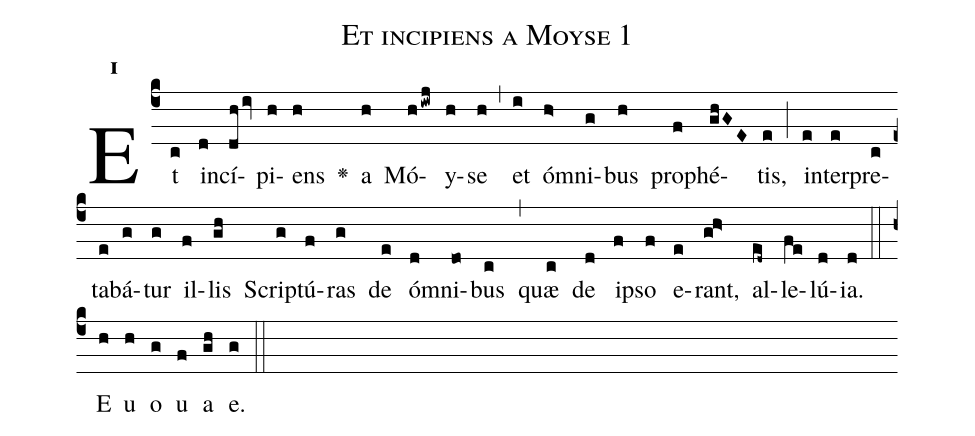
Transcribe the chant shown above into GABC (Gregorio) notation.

name:Et incipiens a Moyse 1;
office-part:Antiphona;
mode:1;
%%
initial-style: 1;
name: Et incipiens a Moyse 1
book: Antiphonae & Responsoria/Tomus II, p. 152;
occasion: Octava Paschae Feria IV;
office-part: Laudes Ant E;
user-notes: ;
commentary: ;
annotation: 1g;
centering-scheme: english;
fontsize: 12;
font: OFLSortsMillGoudy;
height: 11;
width: 4.5;
%%
(c4)Et(c) in(d)cí(dhiv)pi(h)ens(h) <v>\greheightstar</v>() a(h) Mó(hiwj)y(h)se(h) (,) et(i) óm(h>)ni(g)bus(h) pro(f)phé(ghGE)tis,(e) (;) in(e)ter(e)pre(c)ta(e)bá(g)tur(g) il(f)lis(gh) Scrip(g)tú(f)ras(g) de(e) óm(d)ni(do)bus(c) (,) quæ(c) de(d) i(f)pso(f) e(e)rant,(gh>) al(ed~)le(fe)lú(d)ia.(d) (::)
E(h) u(h) o(g) u(f) a(gh) e.(g) (::)
